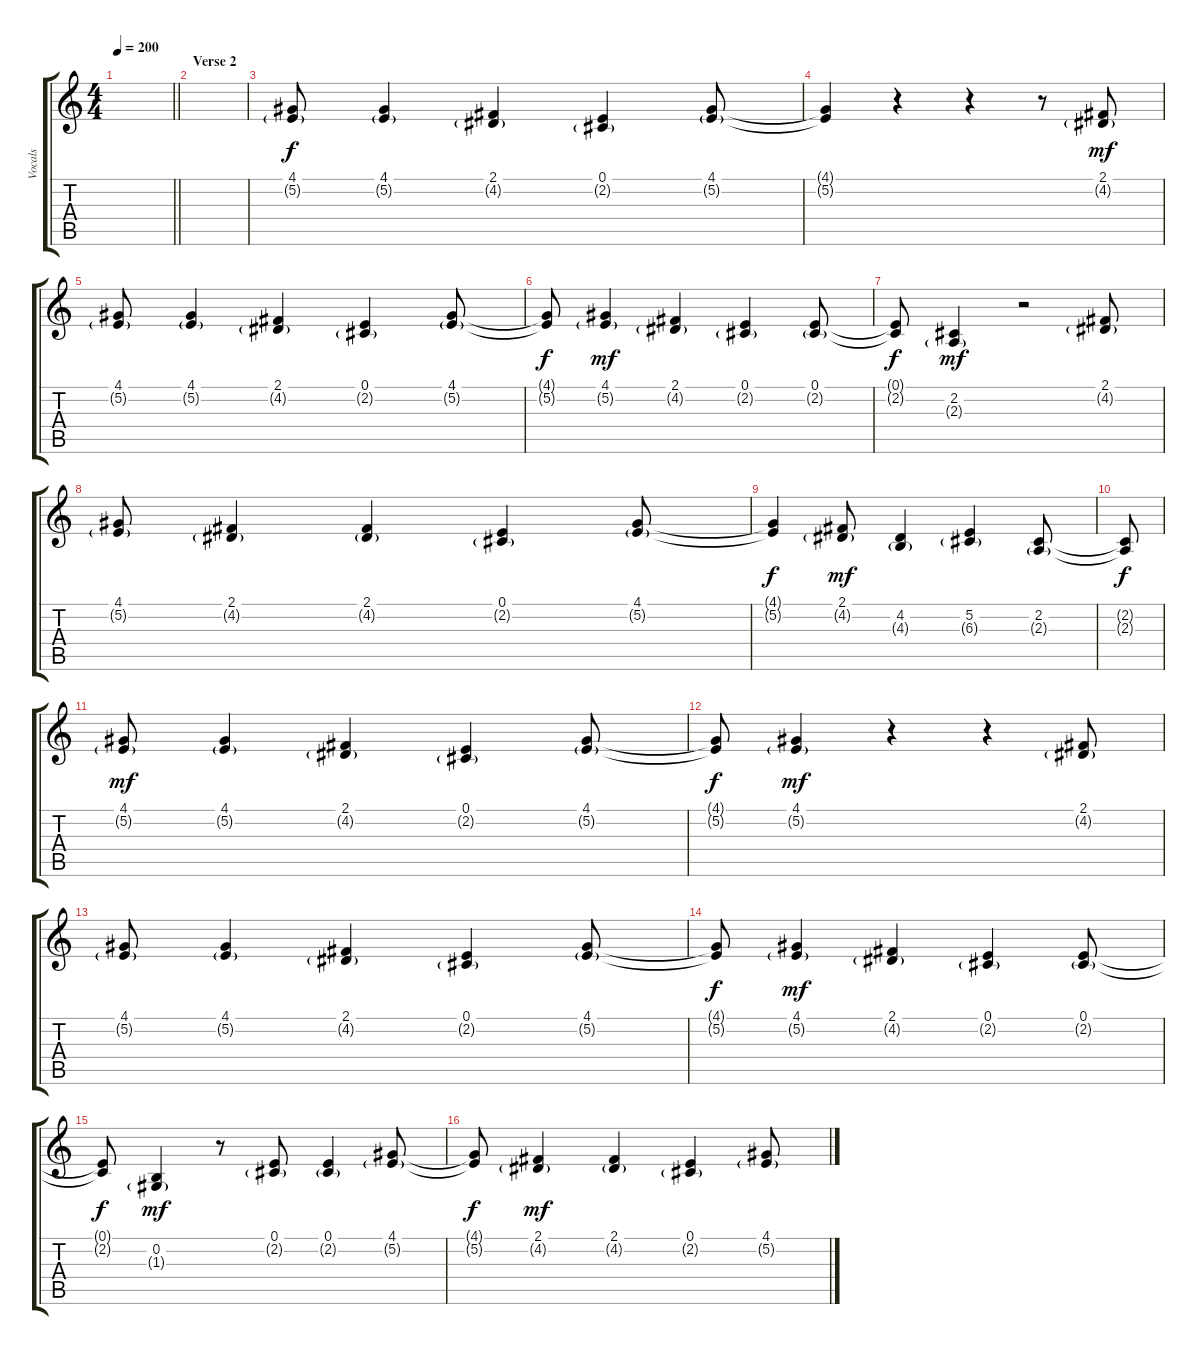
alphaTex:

\track ("Vocals" "Vocals") {instrument tenorsax}
\staff {score tabs}
\tuning (E4 B3 G3 D3 A2 E2) {hide}
\ts (4 4)
\tempo 200
\clef g2
\barLineRight lightlight
\ks c
|
\section ("" "Verse 2")
|
(4.1 5.2{g}).8 (4.1 5.2{g}).4 (2.1 4.2{g}).4 (0.1 2.2{g}).4 (4.1 5.2{g}).8 |
(4.1{t} 5.2{t}).4{dy f} r.4 r.4 r.8 (2.1 4.2{g}).8{dy mf} |
(4.1 5.2{g}).8 (4.1 5.2{g}).4 (2.1 4.2{g}).4 (0.1 2.2{g}).4 (4.1 5.2{g}).8 |
(4.1{t} 5.2{t}).8{dy f} (4.1 5.2{g}).4{dy mf} (2.1 4.2{g}).4 (0.1 2.2{g}).4 (0.1 2.2{g}).8 |
(0.1{t} 2.2{t}).8{dy f} (2.2 2.3{g}).4{dy mf} r.2 (2.1 4.2{g}).8 |
(4.1 5.2{g}).8 (2.1 4.2{g}).4 (2.1 4.2{g}).4 (0.1 2.2{g}).4 (4.1 5.2{g}).8 |
(4.1{t} 5.2{t}).4{dy f} (2.1 4.2{g}).8{dy mf} (4.2 4.3{g}).4 (5.2 6.3{g}).4 (2.2 2.3{g}).8 |
(2.2{t} 2.3{t}).8{dy f} |
(4.1 5.2{g}).8{dy mf} (4.1 5.2{g}).4 (2.1 4.2{g}).4 (0.1 2.2{g}).4 (4.1 5.2{g}).8 |
(4.1{t} 5.2{t}).8{dy f} (4.1 5.2{g}).4{dy mf} r.4 r.4 (2.1 4.2{g}).8 |
(4.1 5.2{g}).8 (4.1 5.2{g}).4 (2.1 4.2{g}).4 (0.1 2.2{g}).4 (4.1 5.2{g}).8 |
(4.1{t} 5.2{t}).8{dy f} (4.1 5.2{g}).4{dy mf} (2.1 4.2{g}).4 (0.1 2.2{g}).4 (0.1 2.2{g}).8 |
(0.1{t} 2.2{t}).8{dy f} (0.2 1.3{g}).4{dy mf} r.8 (0.1 2.2{g}).8 (0.1 2.2{g}).4 (4.1 5.2{g}).8 |
(4.1{t} 5.2{t}).8{dy f} (2.1 4.2{g}).4{dy mf} (2.1 4.2{g}).4 (0.1 2.2{g}).4 (4.1 5.2{g}).8
